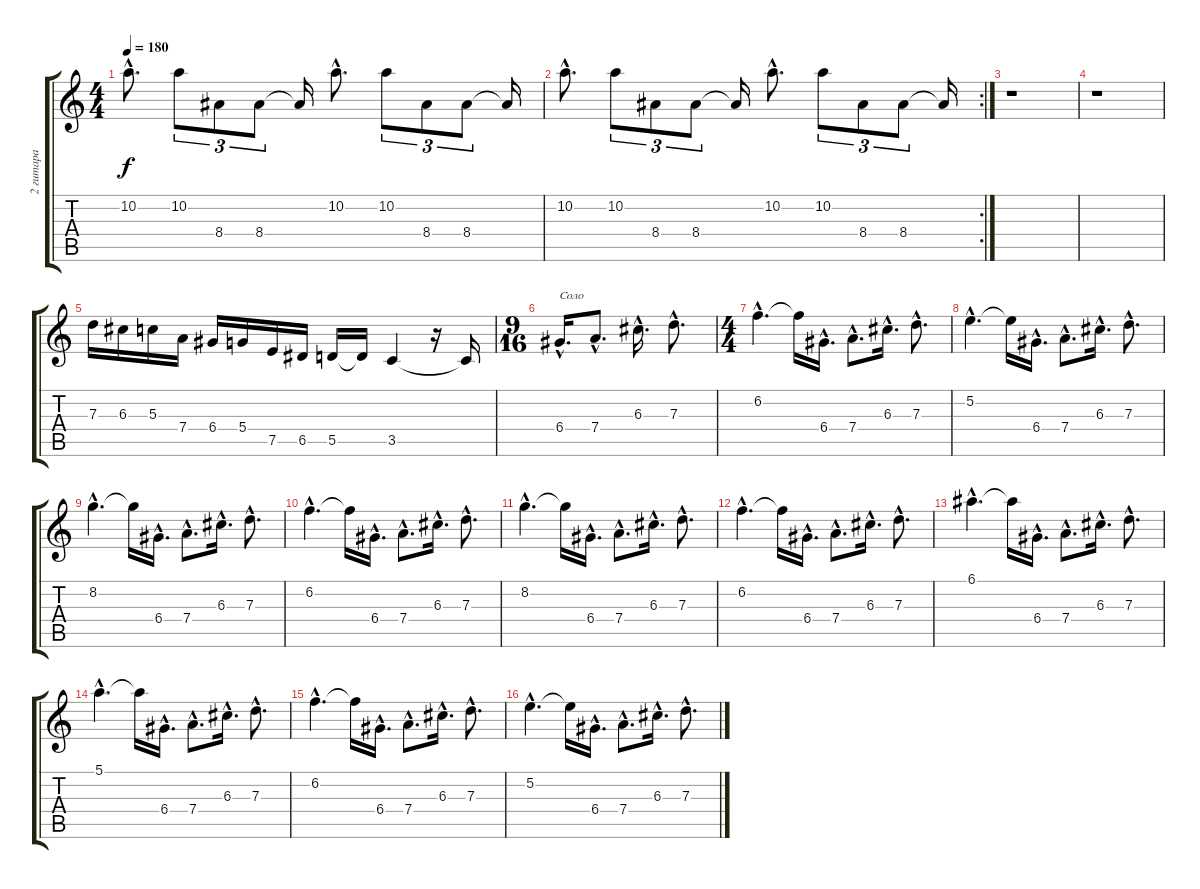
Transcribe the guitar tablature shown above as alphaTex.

\track ("2 гитара" "2 гитара") {instrument distortionguitar}
\staff {score tabs}
\tuning (E4 B3 G3 D3 A2 E2) {hide}
\ts (4 4)
\tempo 180
\clef g2
\ks c
10.2{hac}.8{d dy f} 10.2.8{tu (3 2)} 8.4.8{tu (3 2)} 8.4.8{tu (3 2)} 8.4{t}.16 10.2{hac}.8{d} 10.2.8{tu (3 2)} 8.4.8{tu (3 2)} 8.4.8{tu (3 2)} 8.4{t}.16 |
\rc 2
10.2{hac}.8{d} 10.2.8{tu (3 2)} 8.4.8{tu (3 2)} 8.4.8{tu (3 2)} 8.4{t}.16 10.2{hac}.8{d} 10.2.8{tu (3 2)} 8.4.8{tu (3 2)} 8.4.8{tu (3 2)} 8.4{t}.16 |
r.1 |
r.1 |
7.3.16 6.3.16 5.3.16 7.4.16 6.4.16 5.4.16 7.5.16 6.5.16 5.5.16 5.5{t}.16 3.5.4 r.16 3.5{t}.16 |
\ts (9 16)
6.4{hac}.16{d txt "Соло"} 7.4{hac}.8{d} 6.3{hac}.16{d} 7.3{hac}.8{d} |
\ts (4 4)
6.2{hac}.4{d} 6.2{t}.16 6.4{hac}.16{d} 7.4{hac}.8{d} 6.3{hac}.16{d} 7.3{hac}.8{d} |
5.2{hac}.4{d} 5.2{t}.16 6.4{hac}.16{d} 7.4{hac}.8{d} 6.3{hac}.16{d} 7.3{hac}.8{d} |
8.2{hac}.4{d} 8.2{t}.16 6.4{hac}.16{d} 7.4{hac}.8{d} 6.3{hac}.16{d} 7.3{hac}.8{d} |
6.2{hac}.4{d} 6.2{t}.16 6.4{hac}.16{d} 7.4{hac}.8{d} 6.3{hac}.16{d} 7.3{hac}.8{d} |
8.2{hac}.4{d} 8.2{t}.16 6.4{hac}.16{d} 7.4{hac}.8{d} 6.3{hac}.16{d} 7.3{hac}.8{d} |
6.2{hac}.4{d} 6.2{t}.16 6.4{hac}.16{d} 7.4{hac}.8{d} 6.3{hac}.16{d} 7.3{hac}.8{d} |
6.1{hac}.4{d} 6.1{t}.16 6.4{hac}.16{d} 7.4{hac}.8{d} 6.3{hac}.16{d} 7.3{hac}.8{d} |
5.1{hac}.4{d} 5.1{t}.16 6.4{hac}.16{d} 7.4{hac}.8{d} 6.3{hac}.16{d} 7.3{hac}.8{d} |
6.2{hac}.4{d} 6.2{t}.16 6.4{hac}.16{d} 7.4{hac}.8{d} 6.3{hac}.16{d} 7.3{hac}.8{d} |
5.2{hac}.4{d} 5.2{t}.16 6.4{hac}.16{d} 7.4{hac}.8{d} 6.3{hac}.16{d} 7.3{hac}.8{d}
